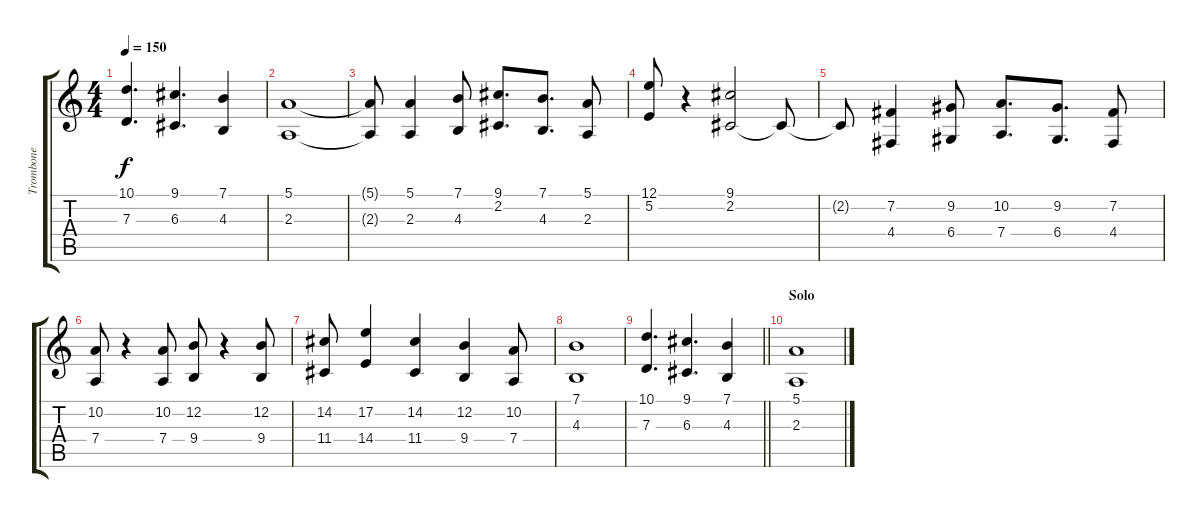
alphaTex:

\track ("Trombone" "Trombone") {instrument trombone}
\staff {score tabs}
\tuning (E4 B3 G3 D3 A2 E2) {hide}
\ts (4 4)
\tempo 150
\clef g2
\ks c
(10.1 7.3).4{d dy f} (9.1 6.3).4{d} (7.1 4.3).4 |
(5.1 2.3).1{volume 9} |
(5.1{t} 2.3{t}).8 (5.1 2.3).4 (7.1 4.3).8 (9.1 2.2).8{d} (7.1 4.3).8{d} (5.1 2.3).8 |
(12.1 5.2).8 r.4 (9.1 2.2).2 2.2{t}.8 |
2.2{t}.8 (7.2 4.4).4 (9.2 6.4).8 (10.2 7.4).8{d} (9.2 6.4).8{d} (7.2 4.4).8 |
(10.2 7.4).8 r.4 (10.2 7.4).8 (12.2 9.4).8 r.4 (12.2 9.4).8 |
(14.2 11.4).8 (17.2 14.4).4 (14.2 11.4).4 (12.2 9.4).4 (10.2 7.4).8 |
(7.1 4.3).1 |
\barLineRight lightlight
(10.1 7.3).4{d} (9.1 6.3).4{d} (7.1 4.3).4 |
\section ("" "Solo")
(5.1 2.3).1
